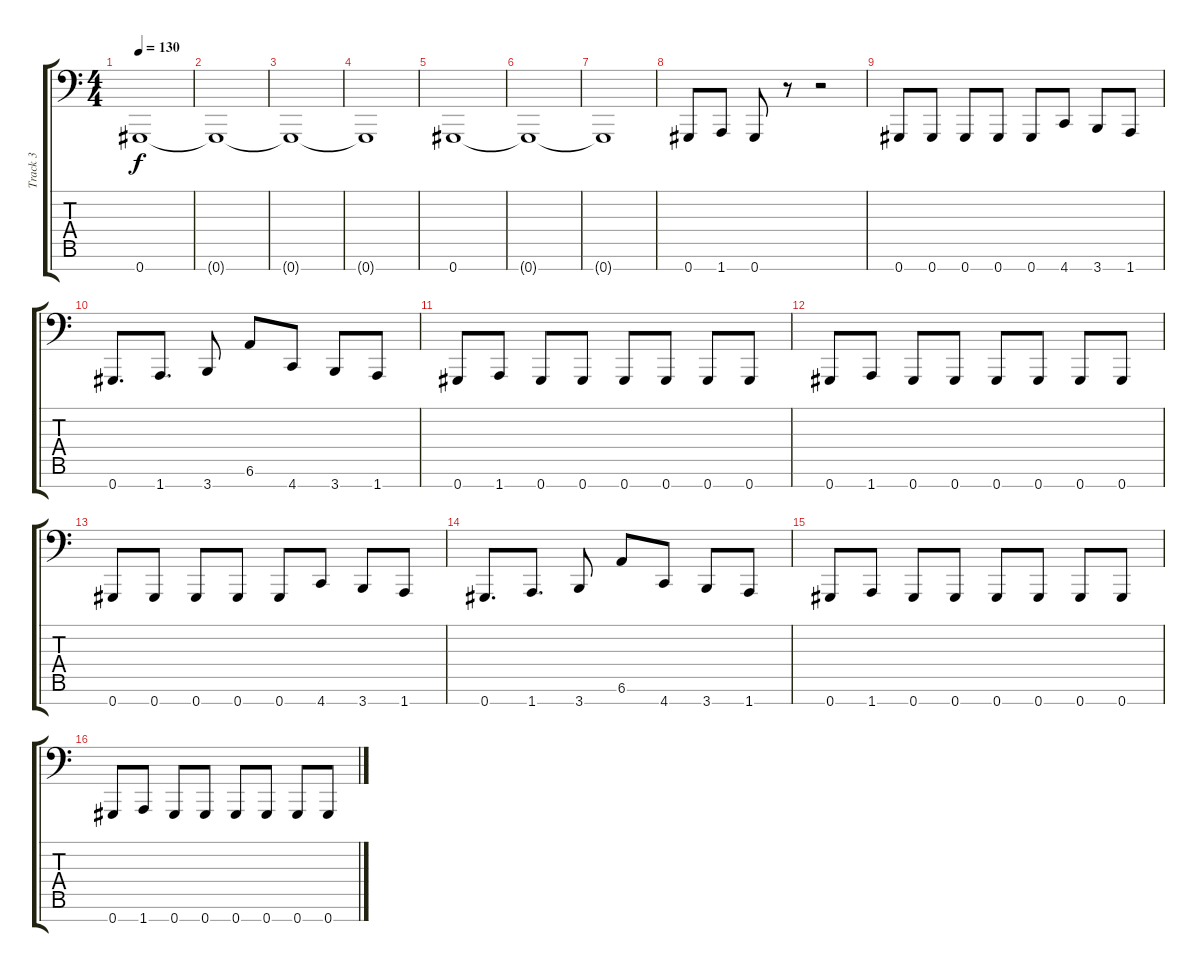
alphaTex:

\track ("Track 3" "Track 3") {instrument electricbassfinger}
\staff {score tabs}
\tuning (Eb3 Bb2 Gb2 Db2 Ab1 Eb1 Ab0) {hide}
\ts (4 4)
\tempo 130
\clef f4
\ks c
0.7.1{dy f} |
0.7{t}.1 |
0.7{t}.1 |
0.7{t}.1 |
0.7.1 |
0.7{t}.1 |
0.7{t}.1 |
0.7.8 1.7.8 0.7.8 r.8 r.2 |
0.7.8 0.7.8 0.7.8 0.7.8 0.7.8 4.7.8 3.7.8 1.7.8 |
0.7.8{d} 1.7.8{d} 3.7.8 6.6.8 4.7.8 3.7.8 1.7.8 |
0.7.8 1.7.8 0.7.8 0.7.8 0.7.8 0.7.8 0.7.8 0.7.8 |
0.7.8 1.7.8 0.7.8 0.7.8 0.7.8 0.7.8 0.7.8 0.7.8 |
0.7.8 0.7.8 0.7.8 0.7.8 0.7.8 4.7.8 3.7.8 1.7.8 |
0.7.8{d} 1.7.8{d} 3.7.8 6.6.8 4.7.8 3.7.8 1.7.8 |
0.7.8 1.7.8 0.7.8 0.7.8 0.7.8 0.7.8 0.7.8 0.7.8 |
0.7.8 1.7.8 0.7.8 0.7.8 0.7.8 0.7.8 0.7.8 0.7.8
